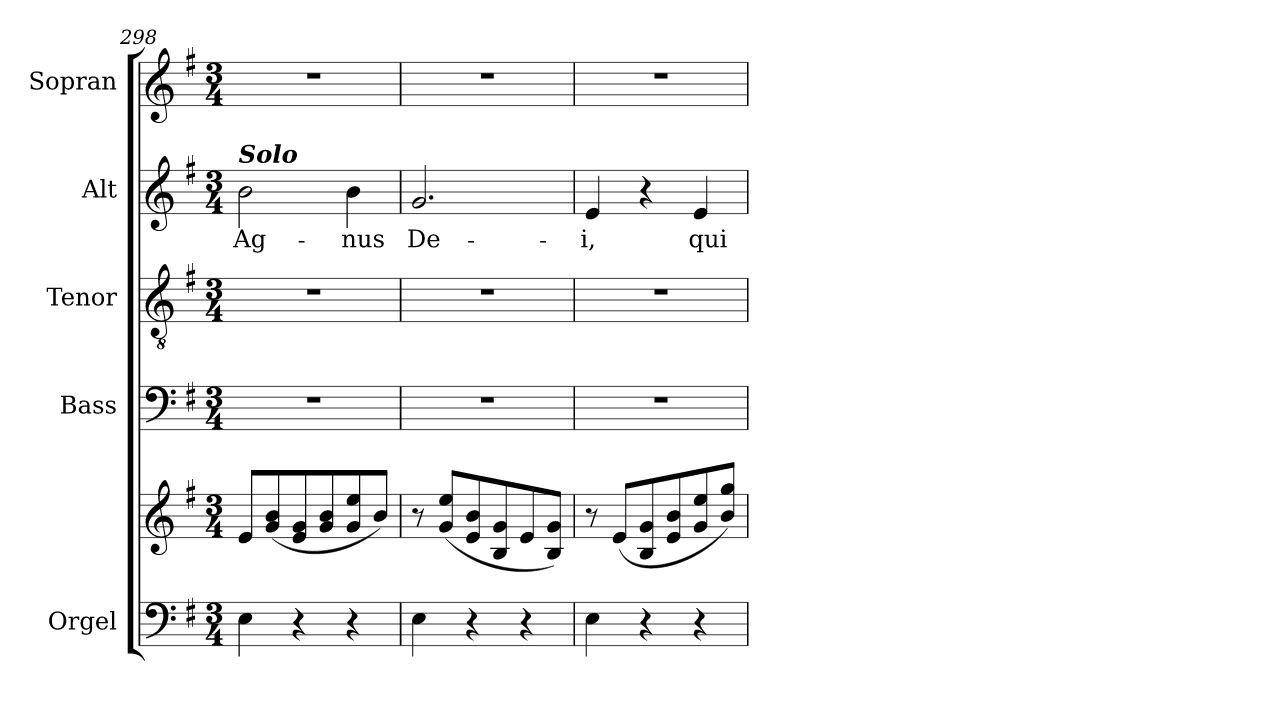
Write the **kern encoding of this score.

**kern	**kern	**kern	**kern	**kern	**text	**kern
*part5	*part5	*part4	*part3	*part2	*part2	*part1
*staff6	*staff5	*staff4	*staff3	*staff2	*staff2	*staff1
*I"Orgel	*	*I"Bass	*I"Tenor	*I"Alt	*	*I"Sopran
*I'Org.	*	*I'B.	*I'T.	*I'A.	*	*I'S.
!!LO:PB:g=z
*clefF4	*clefG2	*clefF4	*clefGv2	*clefG2	*	*clefG2
*k[f#]	*k[f#]	*k[f#]	*k[f#]	*k[f#]	*	*k[f#]
*G:	*G:	*G:	*G:	*G:	*	*G:
*M3/4	*M3/4	*M3/4	*M3/4	*M3/4	*	*M3/4
=298	=298	=298	=298	=298	=298	=298
!	!	!	!	!LO:TX:a:Bi:t=Solo	!	!
!	!	!	!	!	!LO:LY:b	!
4E\	8e/L	2.r	2.r	2b\	Ag-	2.r
.	(<8g/ 8b/	.	.	.	.	.
4r	8e/ 8g/	.	.	.	.	.
.	8g/ 8b/	.	.	.	.	.
!	!	!	!	!	!LO:LY:b	!
4r	8g/ 8ee/	.	.	4b\	-nus	.
.	8b/J)	.	.	.	.	.
=299	=299	=299	=299	=299	=299	=299
!	!	!	!	!	!LO:LY:b	!
4E\	8r	2.r	2.r	2.g/	De-	2.r
.	(<8g/ 8ee/L	.	.	.	.	.
4r	8e/ 8b/	.	.	.	.	.
.	8B/ 8g/	.	.	.	.	.
4r	8e/	.	.	.	.	.
.	8B/ 8g/J)	.	.	.	.	.
=300	=300	=300	=300	=300	=300	=300
!	!	!	!	!	!LO:LY:b	!
4E\	8r	2.r	2.r	4e/	-i,	2.r
.	(<8e/L	.	.	.	.	.
4r	8B/ 8g/	.	.	4r	.	.
.	8e/ 8b/	.	.	.	.	.
!	!	!	!	!	!LO:LY:b	!
4r	8g/ 8ee/	.	.	4e/	qui	.
.	8b/ 8gg/J)	.	.	.	.	.
=	=	=	=	=	=	=
*-	*-	*-	*-	*-	*-	*-
